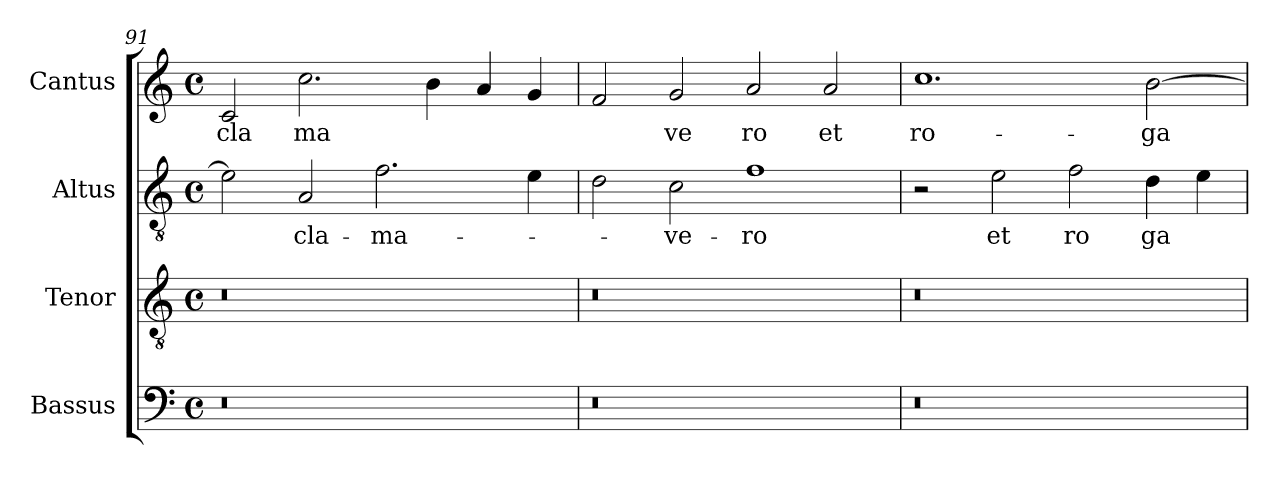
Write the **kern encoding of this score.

**kern	**kern	**kern	**text	**kern	**text
*part4	*part3	*part2	*part2	*part1	*part1
*staff4	*staff3	*staff2	*staff2	*staff1	*staff1
*I"Bassus	*I"Tenor	*I"Altus	*	*I"Cantus	*
*clefF4	*clefGv2	*clefGv2	*	*clefG2	*
*M4/4	*M4/4	*M4/4	*	*M4/4	*
*met(c)	*met(c)	*met(c)	*	*met(c)	*
=91	=91	=91	=91	=91	=91
!	!	!	!	!	!LO:LY:b:cj
0r	0r	2e\]	.	2c/	cla
!	!	!	!LO:LY:b:cj	!	!LO:LY:b
.	.	2A/	cla-	2.cc\	ma
!	!	!	!LO:LY:b	!	!
.	.	2.f\	-ma-	.	.
.	.	.	.	4b\	.
.	.	.	.	4a/	.
.	.	4e\	.	4g/	.
=92	=92	=92	=92	=92	=92
0r	0r	2d\	.	2f/	.
!	!	!	!LO:LY:b:cj	!	!LO:LY:b:cj
.	.	2c\	-ve-	2g/	ve
!	!	!	!LO:LY:b:cj	!	!LO:LY:b:cj
.	.	1f	-ro	2a/	ro
!	!	!	!	!	!LO:LY:b:cj
.	.	.	.	2a/	et
!!LO:LB:g=z
=93	=93	=93	=93	=93	=93
!	!	!	!	!	!LO:LY:b:cj
0r	0r	2r	.	1.cc	ro-
!	!	!	!LO:LY:b:cj	!	!
.	.	2e\	et	.	.
!	!	!	!LO:LY:b:cj	!	!
.	.	2f\	ro	.	.
!	!	!	!LO:LY:b:cj	!	!LO:LY:b:cj
.	.	4d\	ga	[>2b\	-ga-
.	.	4e\	.	.	.
=	=	=	=	=	=
*-	*-	*-	*-	*-	*-
